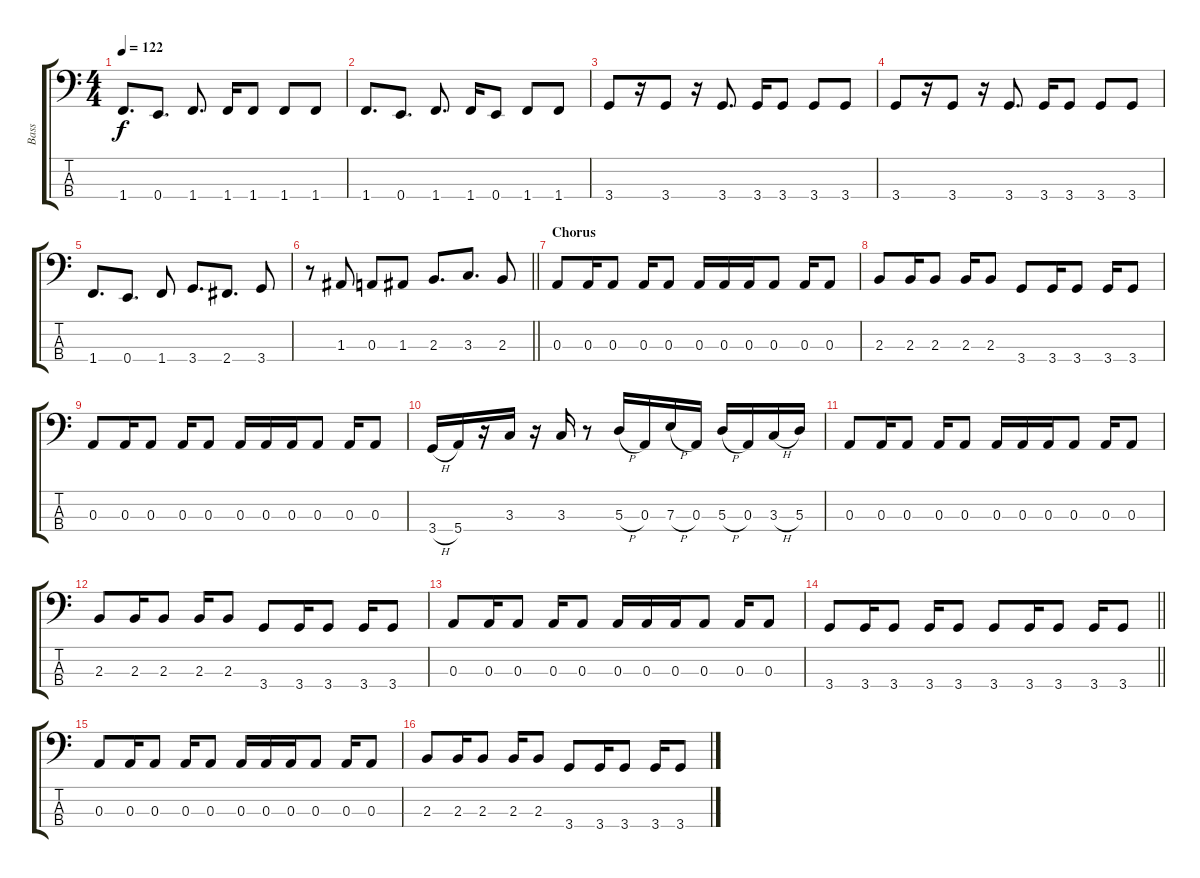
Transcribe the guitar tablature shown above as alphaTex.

\track ("Bass" "Bass") {instrument electricbasspick}
\staff {score tabs}
\tuning (G2 D2 A1 E1) {hide}
\ts (4 4)
\tempo 122
\clef f4
\ks c
1.4.8{d dy f} 0.4.8{d} 1.4.8{d} 1.4.16 1.4.8 1.4.8 1.4.8 |
1.4.8{d} 0.4.8{d} 1.4.8{d} 1.4.16 0.4.8 1.4.8 1.4.8 |
3.4.8 r.16 3.4.8 r.16 3.4.8{d} 3.4.16 3.4.8 3.4.8 3.4.8 |
3.4.8 r.16 3.4.8 r.16 3.4.8{d} 3.4.16 3.4.8 3.4.8 3.4.8 |
1.4.8{d} 0.4.8{d} 1.4.8 3.4.8{d} 2.4.8{d} 3.4.8 |
\barLineRight lightlight
r.8 1.3.8 0.3.8 1.3.8 2.3.8{d} 3.3.8{d} 2.3.8 |
\section ("" "Chorus")
0.3.8 0.3.16 0.3.8 0.3.16 0.3.8 0.3.16 0.3.16 0.3.16 0.3.8 0.3.16 0.3.8 |
2.3.8 2.3.16 2.3.8 2.3.16 2.3.8 3.4.8 3.4.16 3.4.8 3.4.16 3.4.8 |
0.3.8 0.3.16 0.3.8 0.3.16 0.3.8 0.3.16 0.3.16 0.3.16 0.3.8 0.3.16 0.3.8 |
3.4{h}.16 5.4.16 r.16 3.3.16 r.16 3.3.16 r.8 5.3{h}.16 0.3.16 7.3{h}.16 0.3.16 5.3{h}.16 0.3.16 3.3{h}.16 5.3.16 |
0.3.8 0.3.16 0.3.8 0.3.16 0.3.8 0.3.16 0.3.16 0.3.16 0.3.8 0.3.16 0.3.8 |
2.3.8 2.3.16 2.3.8 2.3.16 2.3.8 3.4.8 3.4.16 3.4.8 3.4.16 3.4.8 |
0.3.8 0.3.16 0.3.8 0.3.16 0.3.8 0.3.16 0.3.16 0.3.16 0.3.8 0.3.16 0.3.8 |
\barLineRight lightlight
3.4.8 3.4.16 3.4.8 3.4.16 3.4.8 3.4.8 3.4.16 3.4.8 3.4.16 3.4.8 |
\section ("" "")
0.3.8 0.3.16 0.3.8 0.3.16 0.3.8 0.3.16 0.3.16 0.3.16 0.3.8 0.3.16 0.3.8 |
2.3.8 2.3.16 2.3.8 2.3.16 2.3.8 3.4.8 3.4.16 3.4.8 3.4.16 3.4.8
